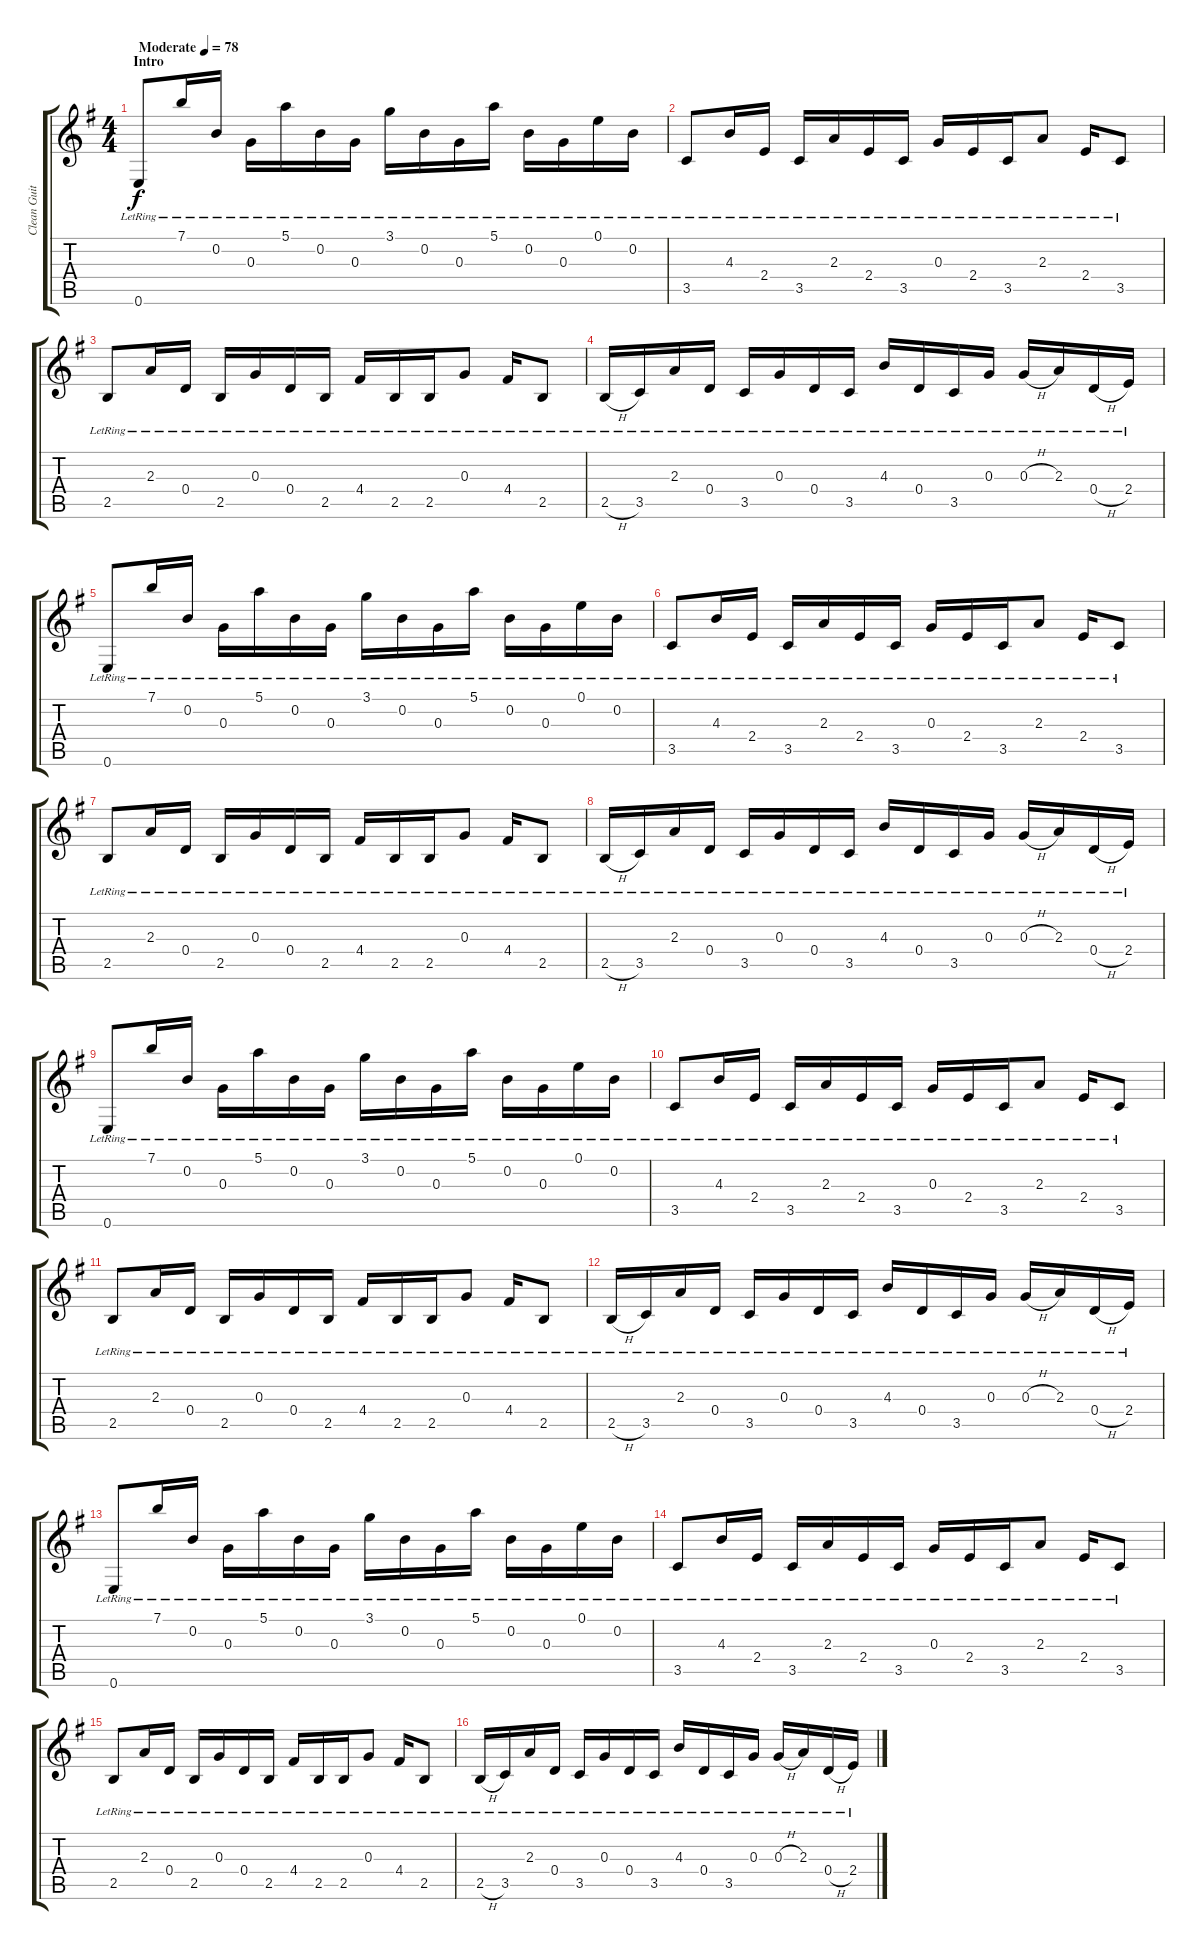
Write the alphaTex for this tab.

\track ("Clean Guitar" "Clean Guit") {instrument electricguitarjazz}
\staff {score tabs}
\tuning (E4 B3 G3 D3 A2 E2) {hide}
\ts (4 4)
\section ("" "Intro")
\tempo (78 "Moderate")
\clef g2
\ks g
0.6{lr}.8{dy f instrument electricguitarjazz} 7.1{lr}.16 0.2{lr}.16 0.3{lr}.16 5.1{lr}.16 0.2{lr}.16 0.3{lr}.16 3.1{lr}.16 0.2{lr}.16 0.3{lr}.16 5.1{lr}.16 0.2{lr}.16 0.3{lr}.16 0.1{lr}.16 0.2{lr}.16 |
3.5{lr}.8 4.3{lr}.16 2.4{lr}.16 3.5{lr}.16 2.3{lr}.16 2.4{lr}.16 3.5{lr}.16 0.3{lr}.16 2.4{lr}.16 3.5{lr}.16 2.3{lr}.8 2.4{lr}.16 3.5{lr}.8 |
2.5{lr}.8 2.3{lr}.16 0.4{lr}.16 2.5{lr}.16 0.3{lr}.16 0.4{lr}.16 2.5{lr}.16 4.4{lr}.16 2.5{lr}.16 2.5{lr}.16 0.3{lr}.8 4.4{lr}.16 2.5{lr}.8 |
2.5{h lr}.16 3.5{lr}.16 2.3{lr}.16 0.4{lr}.16 3.5{lr}.16 0.3{lr}.16 0.4{lr}.16 3.5{lr}.16 4.3{lr}.16 0.4{lr}.16 3.5{lr}.16 0.3{lr}.16 0.3{h lr}.16 2.3{lr}.16 0.4{h lr}.16 2.4{lr}.16 |
0.6{lr}.8 7.1{lr}.16 0.2{lr}.16 0.3{lr}.16 5.1{lr}.16 0.2{lr}.16 0.3{lr}.16 3.1{lr}.16 0.2{lr}.16 0.3{lr}.16 5.1{lr}.16 0.2{lr}.16 0.3{lr}.16 0.1{lr}.16 0.2{lr}.16 |
3.5{lr}.8 4.3{lr}.16 2.4{lr}.16 3.5{lr}.16 2.3{lr}.16 2.4{lr}.16 3.5{lr}.16 0.3{lr}.16 2.4{lr}.16 3.5{lr}.16 2.3{lr}.8 2.4{lr}.16 3.5{lr}.8 |
2.5{lr}.8 2.3{lr}.16 0.4{lr}.16 2.5{lr}.16 0.3{lr}.16 0.4{lr}.16 2.5{lr}.16 4.4{lr}.16 2.5{lr}.16 2.5{lr}.16 0.3{lr}.8 4.4{lr}.16 2.5{lr}.8 |
2.5{h lr}.16 3.5{lr}.16 2.3{lr}.16 0.4{lr}.16 3.5{lr}.16 0.3{lr}.16 0.4{lr}.16 3.5{lr}.16 4.3{lr}.16 0.4{lr}.16 3.5{lr}.16 0.3{lr}.16 0.3{h lr}.16 2.3{lr}.16 0.4{h lr}.16 2.4{lr}.16 |
0.6{lr}.8 7.1{lr}.16 0.2{lr}.16 0.3{lr}.16 5.1{lr}.16 0.2{lr}.16 0.3{lr}.16 3.1{lr}.16 0.2{lr}.16 0.3{lr}.16 5.1{lr}.16 0.2{lr}.16 0.3{lr}.16 0.1{lr}.16 0.2{lr}.16 |
3.5{lr}.8 4.3{lr}.16 2.4{lr}.16 3.5{lr}.16 2.3{lr}.16 2.4{lr}.16 3.5{lr}.16 0.3{lr}.16 2.4{lr}.16 3.5{lr}.16 2.3{lr}.8 2.4{lr}.16 3.5{lr}.8 |
2.5{lr}.8 2.3{lr}.16 0.4{lr}.16 2.5{lr}.16 0.3{lr}.16 0.4{lr}.16 2.5{lr}.16 4.4{lr}.16 2.5{lr}.16 2.5{lr}.16 0.3{lr}.8 4.4{lr}.16 2.5{lr}.8 |
2.5{h lr}.16 3.5{lr}.16 2.3{lr}.16 0.4{lr}.16 3.5{lr}.16 0.3{lr}.16 0.4{lr}.16 3.5{lr}.16 4.3{lr}.16 0.4{lr}.16 3.5{lr}.16 0.3{lr}.16 0.3{h lr}.16 2.3{lr}.16 0.4{h lr}.16 2.4{lr}.16 |
0.6{lr}.8 7.1{lr}.16 0.2{lr}.16 0.3{lr}.16 5.1{lr}.16 0.2{lr}.16 0.3{lr}.16 3.1{lr}.16 0.2{lr}.16 0.3{lr}.16 5.1{lr}.16 0.2{lr}.16 0.3{lr}.16 0.1{lr}.16 0.2{lr}.16 |
3.5{lr}.8 4.3{lr}.16 2.4{lr}.16 3.5{lr}.16 2.3{lr}.16 2.4{lr}.16 3.5{lr}.16 0.3{lr}.16 2.4{lr}.16 3.5{lr}.16 2.3{lr}.8 2.4{lr}.16 3.5{lr}.8 |
2.5{lr}.8 2.3{lr}.16 0.4{lr}.16 2.5{lr}.16 0.3{lr}.16 0.4{lr}.16 2.5{lr}.16 4.4{lr}.16 2.5{lr}.16 2.5{lr}.16 0.3{lr}.8 4.4{lr}.16 2.5{lr}.8 |
2.5{h lr}.16 3.5{lr}.16 2.3{lr}.16 0.4{lr}.16 3.5{lr}.16 0.3{lr}.16 0.4{lr}.16 3.5{lr}.16 4.3{lr}.16 0.4{lr}.16 3.5{lr}.16 0.3{lr}.16 0.3{h lr}.16 2.3{lr}.16 0.4{h lr}.16 2.4{lr}.16
